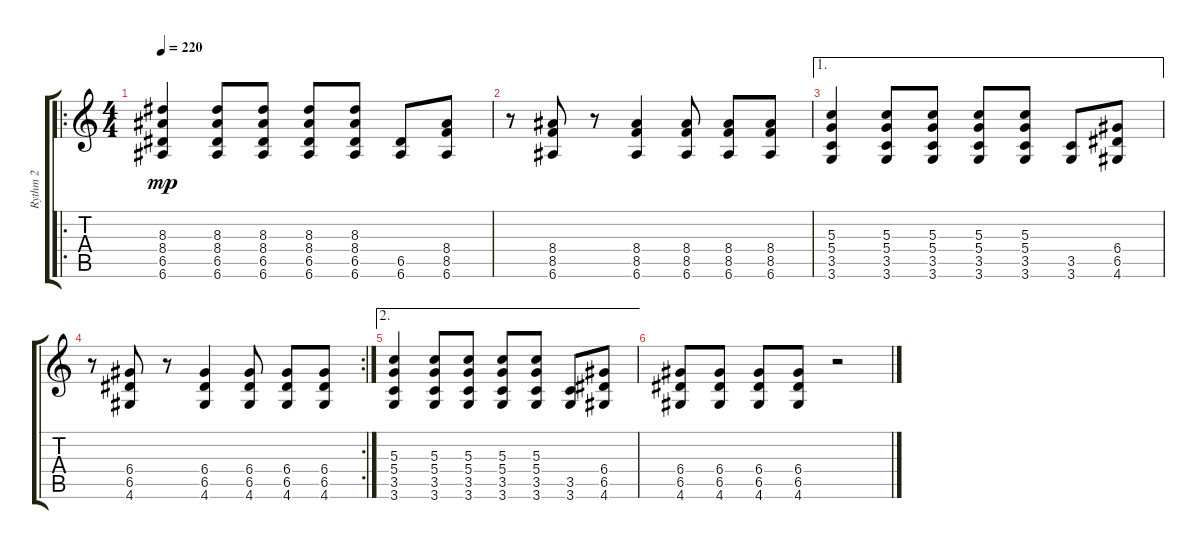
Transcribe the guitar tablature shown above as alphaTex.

\track ("Rythm 2" "Rythm 2") {instrument overdrivenguitar}
\staff {score tabs}
\tuning (E4 B3 G3 D3 A2 E2) {hide}
\ro
\ts (4 4)
\tempo 220
\clef g2
\ks c
(8.3 8.4 6.5 6.6).4{dy mp} (8.3 8.4 6.5 6.6).8 (8.3 8.4 6.5 6.6).8 (8.3 8.4 6.5 6.6).8 (8.3 8.4 6.5 6.6).8 (6.5 6.6).8 (8.4 8.5 6.6).8 |
r.8 (8.4 8.5 6.6).8 r.8 (8.4 8.5 6.6).4 (8.4 8.5 6.6).8 (8.4 8.5 6.6).8 (8.4 8.5 6.6).8 |
\ae 1
(5.3 5.4 3.5 3.6).4 (5.3 5.4 3.5 3.6).8 (5.3 5.4 3.5 3.6).8 (5.3 5.4 3.5 3.6).8 (5.3 5.4 3.5 3.6).8 (3.5 3.6).8 (6.4 6.5 4.6).8 |
\rc 2
r.8 (6.4 6.5 4.6).8 r.8 (6.4 6.5 4.6).4 (6.4 6.5 4.6).8 (6.4 6.5 4.6).8 (6.4 6.5 4.6).8 |
\ae 2
(5.3 5.4 3.5 3.6).4 (5.3 5.4 3.5 3.6).8 (5.3 5.4 3.5 3.6).8 (5.3 5.4 3.5 3.6).8 (5.3 5.4 3.5 3.6).8 (3.5 3.6).8 (6.4 6.5 4.6).8 |
(6.4 6.5 4.6).8 (6.4 6.5 4.6).8 (6.4 6.5 4.6).8 (6.4 6.5 4.6).8 r.2
